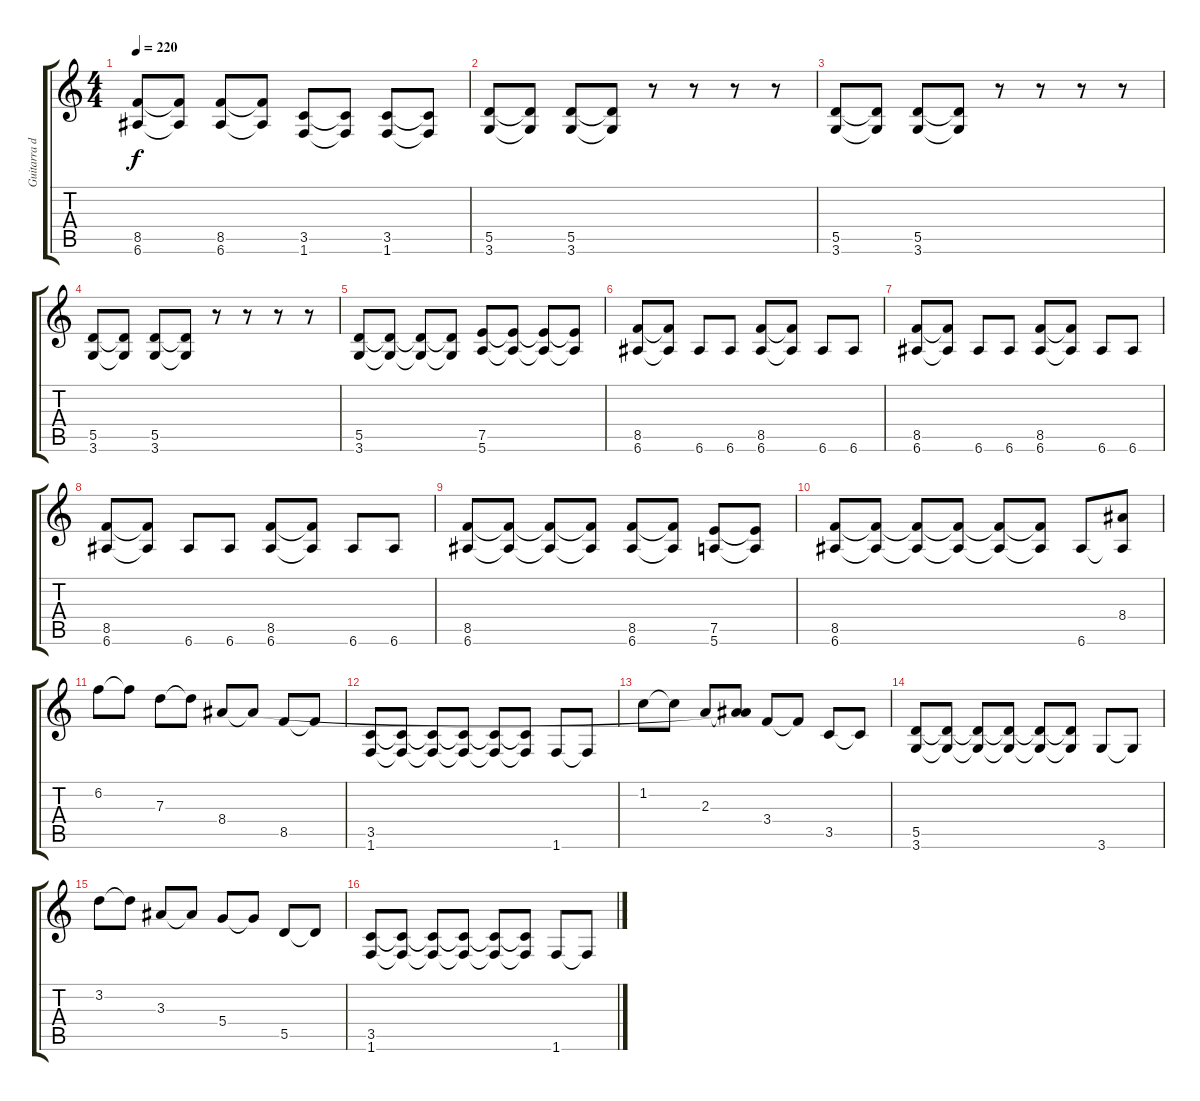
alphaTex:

\track ("Guitarra distorcion" "Guitarra d") {instrument overdrivenguitar}
\staff {score tabs}
\tuning (E4 B3 G3 D3 A2 E2) {hide}
\ts (4 4)
\tempo 220
\clef g2
\ks c
(8.5 6.6).8{dy f} (8.5{t} 6.6{t}).8 (8.5 6.6).8 (8.5{t} 6.6{t}).8 (3.5 1.6).8 (3.5{t} 1.6{t}).8 (3.5 1.6).8 (3.5{t} 1.6{t}).8 |
(5.5 3.6).8 (5.5{t} 3.6{t}).8 (5.5 3.6).8 (5.5{t} 3.6{t}).8 r.8 r.8 r.8 r.8 |
(5.5 3.6).8 (5.5{t} 3.6{t}).8 (5.5 3.6).8 (5.5{t} 3.6{t}).8 r.8 r.8 r.8 r.8 |
(5.5 3.6).8 (5.5{t} 3.6{t}).8 (5.5 3.6).8 (5.5{t} 3.6{t}).8 r.8 r.8 r.8 r.8 |
(5.5 3.6).8 (5.5{t} 3.6{t}).8 (5.5{t} 3.6{t}).8 (5.5{t} 3.6{t}).8 (7.5 5.6).8 (7.5{t} 5.6{t}).8 (7.5{t} 5.6{t}).8 (7.5{t} 5.6{t}).8 |
(8.5 6.6).8 (8.5{t} 6.6{t}).8 6.6.8 6.6.8 (8.5 6.6).8 (8.5{t} 6.6{t}).8 6.6.8 6.6.8 |
(8.5 6.6).8 (8.5{t} 6.6{t}).8 6.6.8 6.6.8 (8.5 6.6).8 (8.5{t} 6.6{t}).8 6.6.8 6.6.8 |
(8.5 6.6).8 (8.5{t} 6.6{t}).8 6.6.8 6.6.8 (8.5 6.6).8 (8.5{t} 6.6{t}).8 6.6.8 6.6.8 |
(8.5 6.6).8 (8.5{t} 6.6{t}).8 (8.5{t} 6.6{t}).8 (8.5{t} 6.6{t}).8 (8.5 6.6).8 (8.5{t} 6.6{t}).8 (7.5 5.6).8 (7.5{t} 5.6{t}).8 |
(8.5 6.6).8 (8.5{t} 6.6{t}).8 (8.5{t} 6.6{t}).8 (8.5{t} 6.6{t}).8 (8.5{t} 6.6{t}).8 (8.5{t} 6.6{t}).8 6.6.8 (8.4 6.6{t}).8 |
6.2.8 6.2{t}.8 7.3.8 7.3{t}.8 8.4.8 8.4{t}.8 8.5.8 8.5{t}.8 |
(3.5 1.6).8 (3.5{t} 1.6{t}).8 (3.5{t} 1.6{t}).8 (3.5{t} 1.6{t}).8 (3.5{t} 1.6{t}).8 (3.5{t} 1.6{t}).8 1.6.8 1.6{t}.8 |
1.2.8 1.2{t}.8 2.3.8 (2.3{t} 8.4{t}).8 3.4.8 3.4{t}.8 3.5.8 3.5{t}.8 |
(5.5 3.6).8 (5.5{t} 3.6{t}).8 (5.5{t} 3.6{t}).8 (5.5{t} 3.6{t}).8 (5.5{t} 3.6{t}).8 (5.5{t} 3.6{t}).8 3.6.8 3.6{t}.8 |
3.2.8 3.2{t}.8 3.3.8 3.3{t}.8 5.4.8 5.4{t}.8 5.5.8 5.5{t}.8 |
(3.5 1.6).8 (3.5{t} 1.6{t}).8 (3.5{t} 1.6{t}).8 (3.5{t} 1.6{t}).8 (3.5{t} 1.6{t}).8 (3.5{t} 1.6{t}).8 1.6.8 1.6{t}.8
